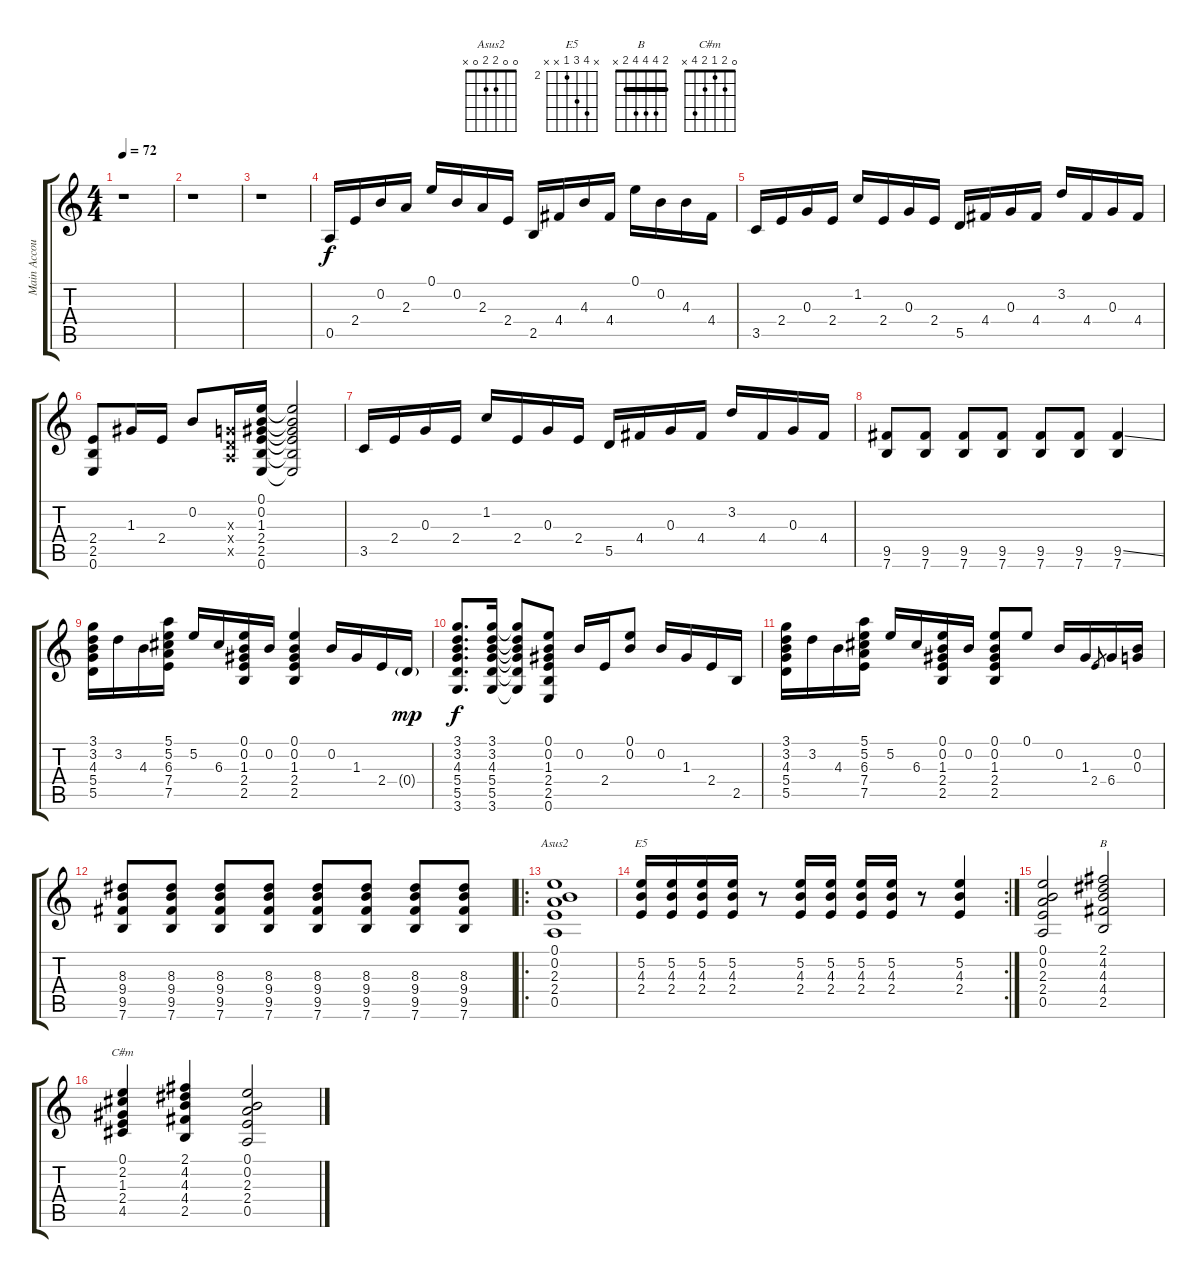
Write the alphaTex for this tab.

\track ("Main Accoustic" "Main Accou") {instrument acousticguitarnylon}
\staff {score tabs}
\tuning (E4 B3 G3 D3 A2 E2) {hide}
\chord ("Asus2" 0 0 2 2 0 x)
\chord ("E5" x 5 4 2 x x) {firstfret 2}
\chord ("B" 2 4 4 4 2 x) {barre 2}
\chord ("C#m" 0 2 1 2 4 x)
\ts (4 4)
\tempo 72
\clef g2
\ks c
r.1{dy f} |
r.1 |
r.1 |
0.5.16 2.4.16 0.2.16 2.3.16 0.1.16 0.2.16 2.3.16 2.4.16 2.5.16 4.4.16 4.3.16 4.4.16 0.1.16 0.2.16 4.3.16 4.4.16 |
3.5.16 2.4.16 0.3.16 2.4.16 1.2.16 2.4.16 0.3.16 2.4.16 5.5.16 4.4.16 0.3.16 4.4.16 3.2.16 4.4.16 0.3.16 4.4.16 |
(2.4 2.5 0.6).8 1.3.16 2.4.16 0.2.8 (0.3{x} 0.4{x} 0.5{x}).16 (0.1 0.2 1.3 2.4 2.5 0.6).16 (0.1{t} 0.2{t} 1.3{t} 2.4{t} 2.5{t} 0.6{t}).2 |
3.5.16 2.4.16 0.3.16 2.4.16 1.2.16 2.4.16 0.3.16 2.4.16 5.5.16 4.4.16 0.3.16 4.4.16 3.2.16 4.4.16 0.3.16 4.4.16 |
(9.5 7.6).8 (9.5 7.6).8 (9.5 7.6).8 (9.5 7.6).8 (9.5 7.6).8 (9.5 7.6).8 (9.5{ss} 7.6).4 |
(3.1 3.2 4.3 5.4 5.5).16 3.2.16 4.3.16 (5.1 5.2 6.3 7.4 7.5).16 5.2.16 6.3.16 (0.1 0.2 1.3 2.4 2.5).16 0.2.16 (0.1 0.2 1.3 2.4 2.5).4 0.2.16 1.3.16 2.4.16 0.4{g}.16{dy mp} |
(3.1 3.2 4.3 5.4 5.5 3.6).8{d dy f} (3.1 3.2 4.3 5.4 5.5 3.6).16 (3.1{t} 3.2{t} 4.3{t} 5.4{t} 5.5{t} 3.6{t}).8 (0.1 0.2 1.3 2.4 2.5 0.6).8 0.2.16 2.4.16 (0.1 0.2).8 0.2.16 1.3.16 2.4.16 2.5.16 |
(3.1 3.2 4.3 5.4 5.5).16 3.2.16 4.3.16 (5.1 5.2 6.3 7.4 7.5).16 5.2.16 6.3.16 (0.1 0.2 1.3 2.4 2.5).16 0.2.16 (0.1 0.2 1.3 2.4 2.5).8 0.1.8 0.2.16 1.3.16 2.4.8{gr} 6.4.16 (0.2 0.3).16 |
(8.3 9.4 9.5 7.6).8 (8.3 9.4 9.5 7.6).8 (8.3 9.4 9.5 7.6).8 (8.3 9.4 9.5 7.6).8 (8.3 9.4 9.5 7.6).8 (8.3 9.4 9.5 7.6).8 (8.3 9.4 9.5 7.6).8 (8.3 9.4 9.5 7.6).8 |
\ro
(0.1 0.2 2.3 2.4 0.5).1{ch "Asus2"} |
\rc 2
(5.2 4.3 2.4).16{ch "E5"} (5.2 4.3 2.4).16 (5.2 4.3 2.4).16 (5.2 4.3 2.4).16 r.8 (5.2 4.3 2.4).16 (5.2 4.3 2.4).16 (5.2 4.3 2.4).16 (5.2 4.3 2.4).16 r.8 (5.2 4.3 2.4).4 |
(0.1 0.2 2.3 2.4 0.5).2 (2.1 4.2 4.3 4.4 2.5).2{ch "B"} |
(0.1 2.2 1.3 2.4 4.5).4{ch "C#m"} (2.1 4.2 4.3 4.4 2.5).4 (0.1 0.2 2.3 2.4 0.5).2
